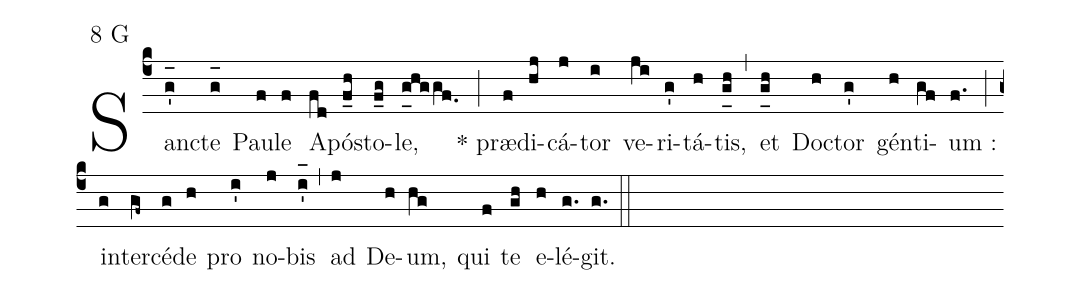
mode:8 G;
%%
(c4) San(g'_[oh:h])cte(g_[oh:h]) Pau(f)le(f) A(fd)pó(f_h)sto(f_g)le,(g_[uh:l]hggf.0) (;) * præ(f)di(hj)cá(j)tor(i) ve(ji)ri(g')tá(h)tis,(g_[uh:l]h) (,) et(g_[uh:l]h) Do(h)ctor(g') gén(h)ti(gf)um :(f.) (;) in(g)ter(gf~)cé(g)de(h) pro(i') no(j)bis(i'_[oh:h]) (,) ad(j) De(h)um,(hg) qui(f) te(gh) e(h)lé(g.)git.(g.) (::)
